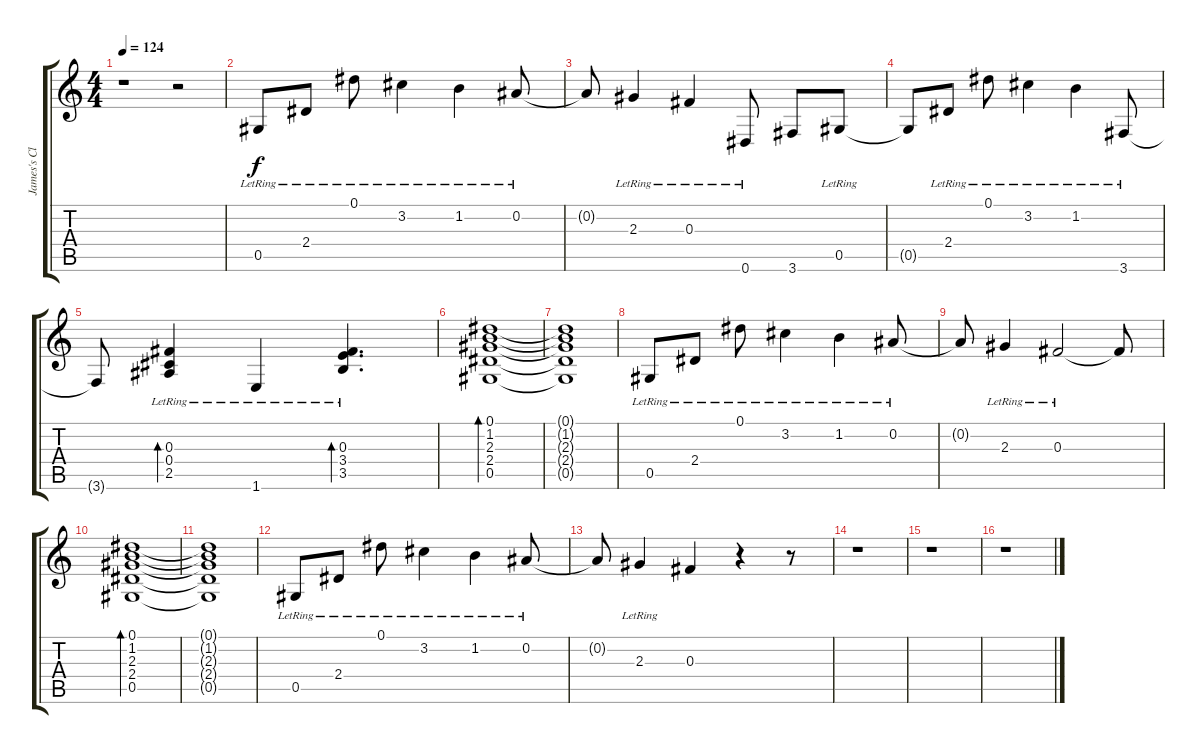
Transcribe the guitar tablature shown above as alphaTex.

\track ("James's Clean" "James's Cl") {instrument electricguitarclean}
\staff {score tabs}
\tuning (Eb4 Bb3 Gb3 Db3 Ab2 Eb2) {hide}
\ts (4 4)
\tempo 124
\clef g2
\ks c
r.1{dy f} r.2 |
0.5{lr}.8 2.4{lr}.8 0.1{lr}.8 3.2{lr}.4 1.2{lr}.4 0.2{lr}.8 |
0.2{t}.8 2.3{lr}.4 0.3{lr}.4 0.6{lr}.8 3.6.8 0.5{lr}.8 |
0.5{t}.8 2.4{lr}.8 0.1{lr}.8 3.2{lr}.4 1.2{lr}.4 3.6{lr}.8 |
3.6{t}.8 (0.3{lr} 0.4{lr} 2.5{lr}).4{bd 240} 1.6{lr}.4 (0.3{lr} 3.4{lr} 3.5{lr}).4{d bd 240} |
(0.1 1.2 2.3 2.4 0.5).1{bd 240} |
(0.1{t} 1.2{t} 2.3{t} 2.4{t} 0.5{t}).1 |
0.5{lr}.8 2.4{lr}.8 0.1{lr}.8 3.2{lr}.4 1.2{lr}.4 0.2{lr}.8 |
0.2{t}.8 2.3{lr}.4 0.3{lr}.2 0.3{t}.8 |
(0.1 1.2 2.3 2.4 0.5).1{bd 240} |
(0.1{t} 1.2{t} 2.3{t} 2.4{t} 0.5{t}).1 |
0.5{lr}.8 2.4{lr}.8 0.1{lr}.8 3.2{lr}.4 1.2{lr}.4 0.2{lr}.8 |
0.2{t}.8 2.3{lr}.4 0.3.4 r.4 r.8 |
r.1 |
r.1 |
r.1
